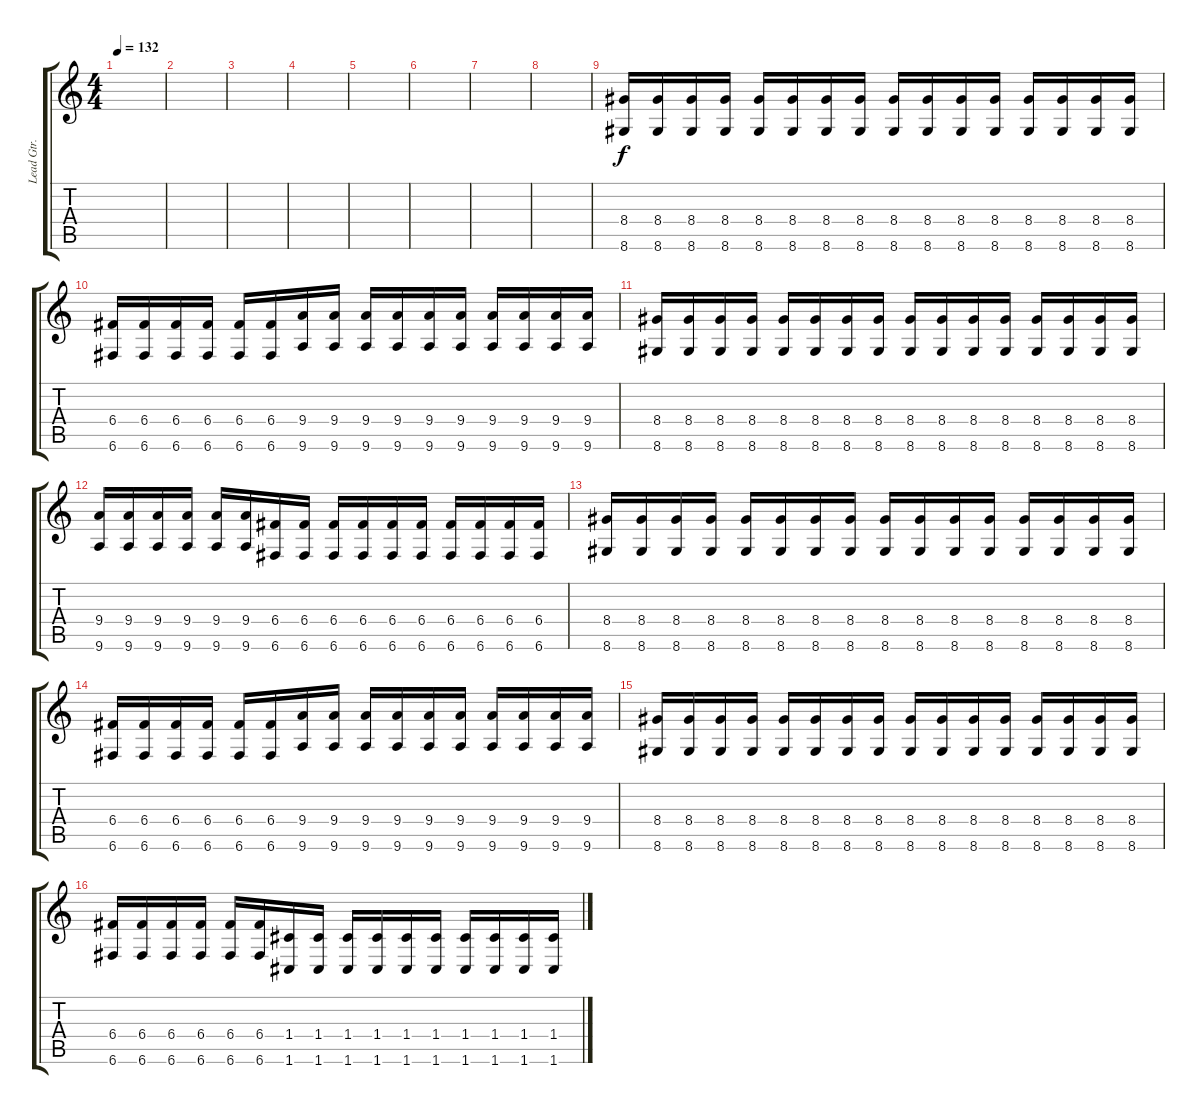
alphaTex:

\track ("Lead Gtr." "Lead Gtr.") {instrument distortionguitar}
\staff {score tabs}
\tuning (D4 A3 F3 C3 G2 C2) {hide}
\ts (4 4)
\tempo 132
\clef g2
\ks c
|
|
|
|
|
|
|
|
\section ("" "")
(8.4 8.6).16 (8.4 8.6).16 (8.4 8.6).16 (8.4 8.6).16 (8.4 8.6).16 (8.4 8.6).16 (8.4 8.6).16 (8.4 8.6).16 (8.4 8.6).16 (8.4 8.6).16 (8.4 8.6).16 (8.4 8.6).16 (8.4 8.6).16 (8.4 8.6).16 (8.4 8.6).16 (8.4 8.6).16 |
(6.4 6.6).16 (6.4 6.6).16 (6.4 6.6).16 (6.4 6.6).16 (6.4 6.6).16 (6.4 6.6).16 (9.4 9.6).16 (9.4 9.6).16 (9.4 9.6).16 (9.4 9.6).16 (9.4 9.6).16 (9.4 9.6).16 (9.4 9.6).16 (9.4 9.6).16 (9.4 9.6).16 (9.4 9.6).16 |
(8.4 8.6).16 (8.4 8.6).16 (8.4 8.6).16 (8.4 8.6).16 (8.4 8.6).16 (8.4 8.6).16 (8.4 8.6).16 (8.4 8.6).16 (8.4 8.6).16 (8.4 8.6).16 (8.4 8.6).16 (8.4 8.6).16 (8.4 8.6).16 (8.4 8.6).16 (8.4 8.6).16 (8.4 8.6).16 |
(9.4 9.6).16 (9.4 9.6).16 (9.4 9.6).16 (9.4 9.6).16 (9.4 9.6).16 (9.4 9.6).16 (6.4 6.6).16 (6.4 6.6).16 (6.4 6.6).16 (6.4 6.6).16 (6.4 6.6).16 (6.4 6.6).16 (6.4 6.6).16 (6.4 6.6).16 (6.4 6.6).16 (6.4 6.6).16 |
(8.4 8.6).16 (8.4 8.6).16 (8.4 8.6).16 (8.4 8.6).16 (8.4 8.6).16 (8.4 8.6).16 (8.4 8.6).16 (8.4 8.6).16 (8.4 8.6).16 (8.4 8.6).16 (8.4 8.6).16 (8.4 8.6).16 (8.4 8.6).16 (8.4 8.6).16 (8.4 8.6).16 (8.4 8.6).16 |
(6.4 6.6).16 (6.4 6.6).16 (6.4 6.6).16 (6.4 6.6).16 (6.4 6.6).16 (6.4 6.6).16 (9.4 9.6).16 (9.4 9.6).16 (9.4 9.6).16 (9.4 9.6).16 (9.4 9.6).16 (9.4 9.6).16 (9.4 9.6).16 (9.4 9.6).16 (9.4 9.6).16 (9.4 9.6).16 |
(8.4 8.6).16 (8.4 8.6).16 (8.4 8.6).16 (8.4 8.6).16 (8.4 8.6).16 (8.4 8.6).16 (8.4 8.6).16 (8.4 8.6).16 (8.4 8.6).16 (8.4 8.6).16 (8.4 8.6).16 (8.4 8.6).16 (8.4 8.6).16 (8.4 8.6).16 (8.4 8.6).16 (8.4 8.6).16 |
(6.4 6.6).16 (6.4 6.6).16 (6.4 6.6).16 (6.4 6.6).16 (6.4 6.6).16 (6.4 6.6).16 (1.4 1.6).16 (1.4 1.6).16 (1.4 1.6).16 (1.4 1.6).16 (1.4 1.6).16 (1.4 1.6).16 (1.4 1.6).16 (1.4 1.6).16 (1.4 1.6).16 (1.4 1.6).16
